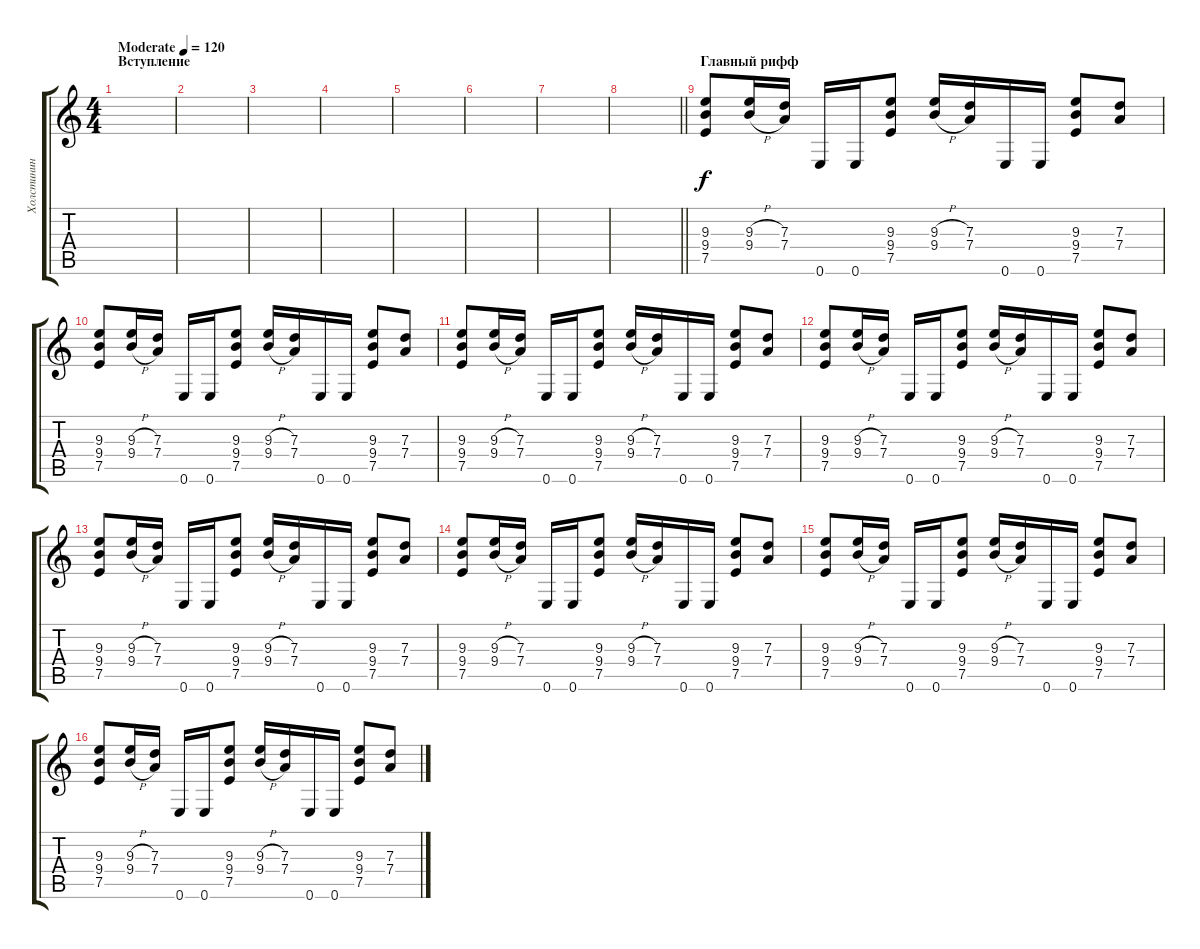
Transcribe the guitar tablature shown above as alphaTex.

\track ("Холстинин" "Холстинин") {instrument distortionguitar}
\staff {score tabs}
\tuning (E4 B3 G3 D3 A2 E2) {hide}
\ts (4 4)
\section ("" "Вступление")
\tempo (120 "Moderate")
\clef g2
\ks c
|
|
|
|
|
|
|
\barLineRight lightlight
|
\section ("" "Главный рифф")
(9.3 9.4 7.5).8 (9.3{h} 9.4{h}).16 (7.3 7.4).16 0.6.16 0.6.16 (9.3 9.4 7.5).8 (9.3{h} 9.4{h}).16 (7.3 7.4).16 0.6.16 0.6.16 (9.3 9.4 7.5).8 (7.3 7.4).8 |
(9.3 9.4 7.5).8 (9.3{h} 9.4{h}).16 (7.3 7.4).16 0.6.16 0.6.16 (9.3 9.4 7.5).8 (9.3{h} 9.4{h}).16 (7.3 7.4).16 0.6.16 0.6.16 (9.3 9.4 7.5).8 (7.3 7.4).8 |
(9.3 9.4 7.5).8 (9.3{h} 9.4{h}).16 (7.3 7.4).16 0.6.16 0.6.16 (9.3 9.4 7.5).8 (9.3{h} 9.4{h}).16 (7.3 7.4).16 0.6.16 0.6.16 (9.3 9.4 7.5).8 (7.3 7.4).8 |
(9.3 9.4 7.5).8 (9.3{h} 9.4{h}).16 (7.3 7.4).16 0.6.16 0.6.16 (9.3 9.4 7.5).8 (9.3{h} 9.4{h}).16 (7.3 7.4).16 0.6.16 0.6.16 (9.3 9.4 7.5).8 (7.3 7.4).8 |
(9.3 9.4 7.5).8 (9.3{h} 9.4{h}).16 (7.3 7.4).16 0.6.16 0.6.16 (9.3 9.4 7.5).8 (9.3{h} 9.4{h}).16 (7.3 7.4).16 0.6.16 0.6.16 (9.3 9.4 7.5).8 (7.3 7.4).8 |
(9.3 9.4 7.5).8 (9.3{h} 9.4{h}).16 (7.3 7.4).16 0.6.16 0.6.16 (9.3 9.4 7.5).8 (9.3{h} 9.4{h}).16 (7.3 7.4).16 0.6.16 0.6.16 (9.3 9.4 7.5).8 (7.3 7.4).8 |
(9.3 9.4 7.5).8 (9.3{h} 9.4{h}).16 (7.3 7.4).16 0.6.16 0.6.16 (9.3 9.4 7.5).8 (9.3{h} 9.4{h}).16 (7.3 7.4).16 0.6.16 0.6.16 (9.3 9.4 7.5).8 (7.3 7.4).8 |
(9.3 9.4 7.5).8 (9.3{h} 9.4{h}).16 (7.3 7.4).16 0.6.16 0.6.16 (9.3 9.4 7.5).8 (9.3{h} 9.4{h}).16 (7.3 7.4).16 0.6.16 0.6.16 (9.3 9.4 7.5).8 (7.3 7.4).8
